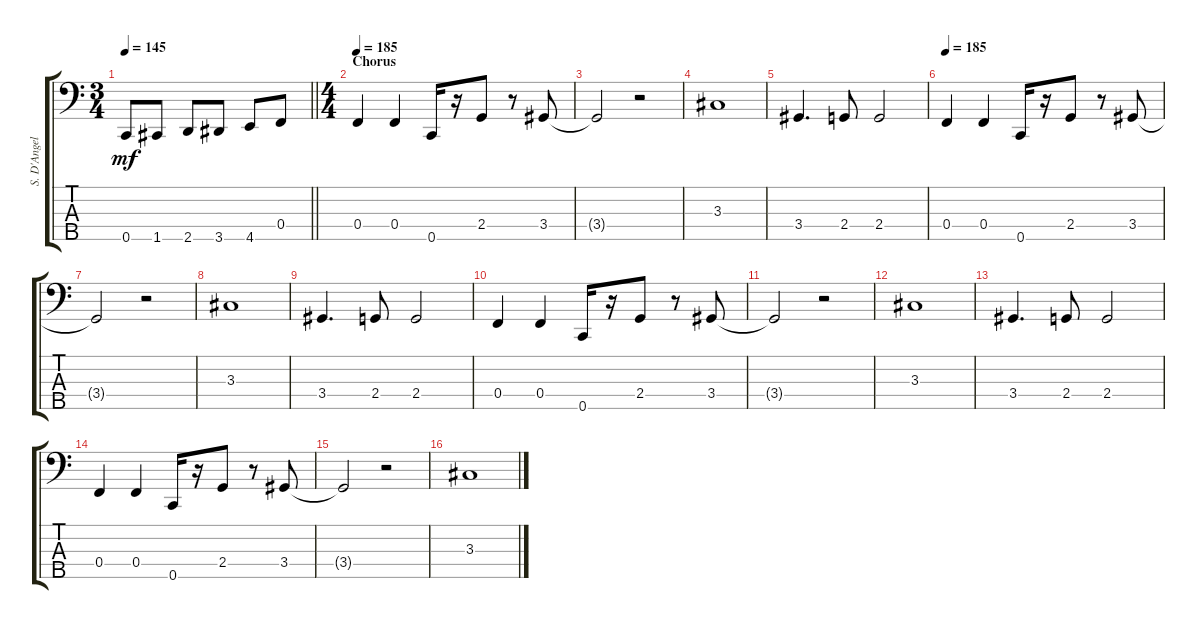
\track ("S. D'Angelo" "S. D'Angel") {instrument electricbasspick}
\staff {score tabs}
\tuning (Ab2 Eb2 Bb1 F1 C1) {hide}
\ts (3 4)
\tempo 145
\clef f4
\barLineRight lightlight
\ks c
0.5.8{dy mf} 1.5.8 2.5.8 3.5.8 4.5.8 0.4.8 |
\ts (4 4)
\section ("" "Chorus")
\tempo 185
0.4.4 0.4.4 0.5.16 r.16 2.4.8 r.8 3.4.8 |
3.4{t}.2 r.2 |
3.3.1 |
3.4.4{d} 2.4.8 2.4.2 |
\tempo 185
0.4.4 0.4.4 0.5.16 r.16 2.4.8 r.8 3.4.8 |
3.4{t}.2 r.2 |
3.3.1 |
3.4.4{d} 2.4.8 2.4.2 |
0.4.4 0.4.4 0.5.16 r.16 2.4.8 r.8 3.4.8 |
3.4{t}.2 r.2 |
3.3.1 |
3.4.4{d} 2.4.8 2.4.2 |
0.4.4 0.4.4 0.5.16 r.16 2.4.8 r.8 3.4.8 |
3.4{t}.2 r.2 |
3.3.1
